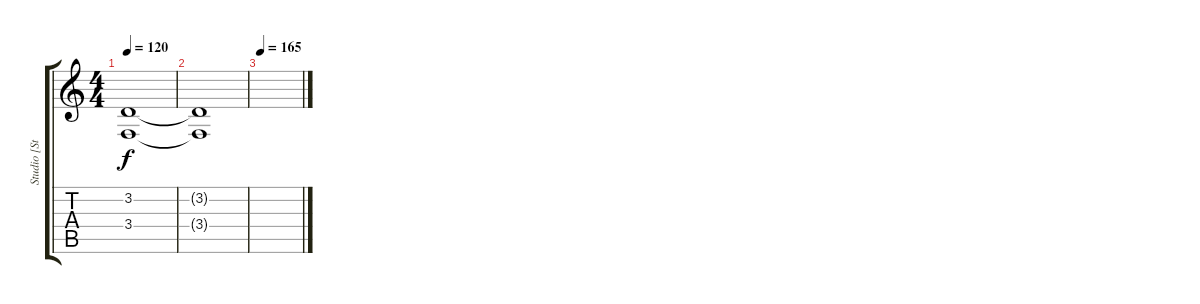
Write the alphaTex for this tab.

\track ("Studio [Strings]" "Studio [St") {instrument stringensemble1}
\staff {score tabs}
\tuning (E4 B3 G3 D3 A2 E2) {hide}
\ts (4 4)
\tempo 120
\clef g2
\ks c
(3.2{t} 3.4{t}).1{dy f} |
(3.2{t} 3.4{t}).1 |
\tempo 165
